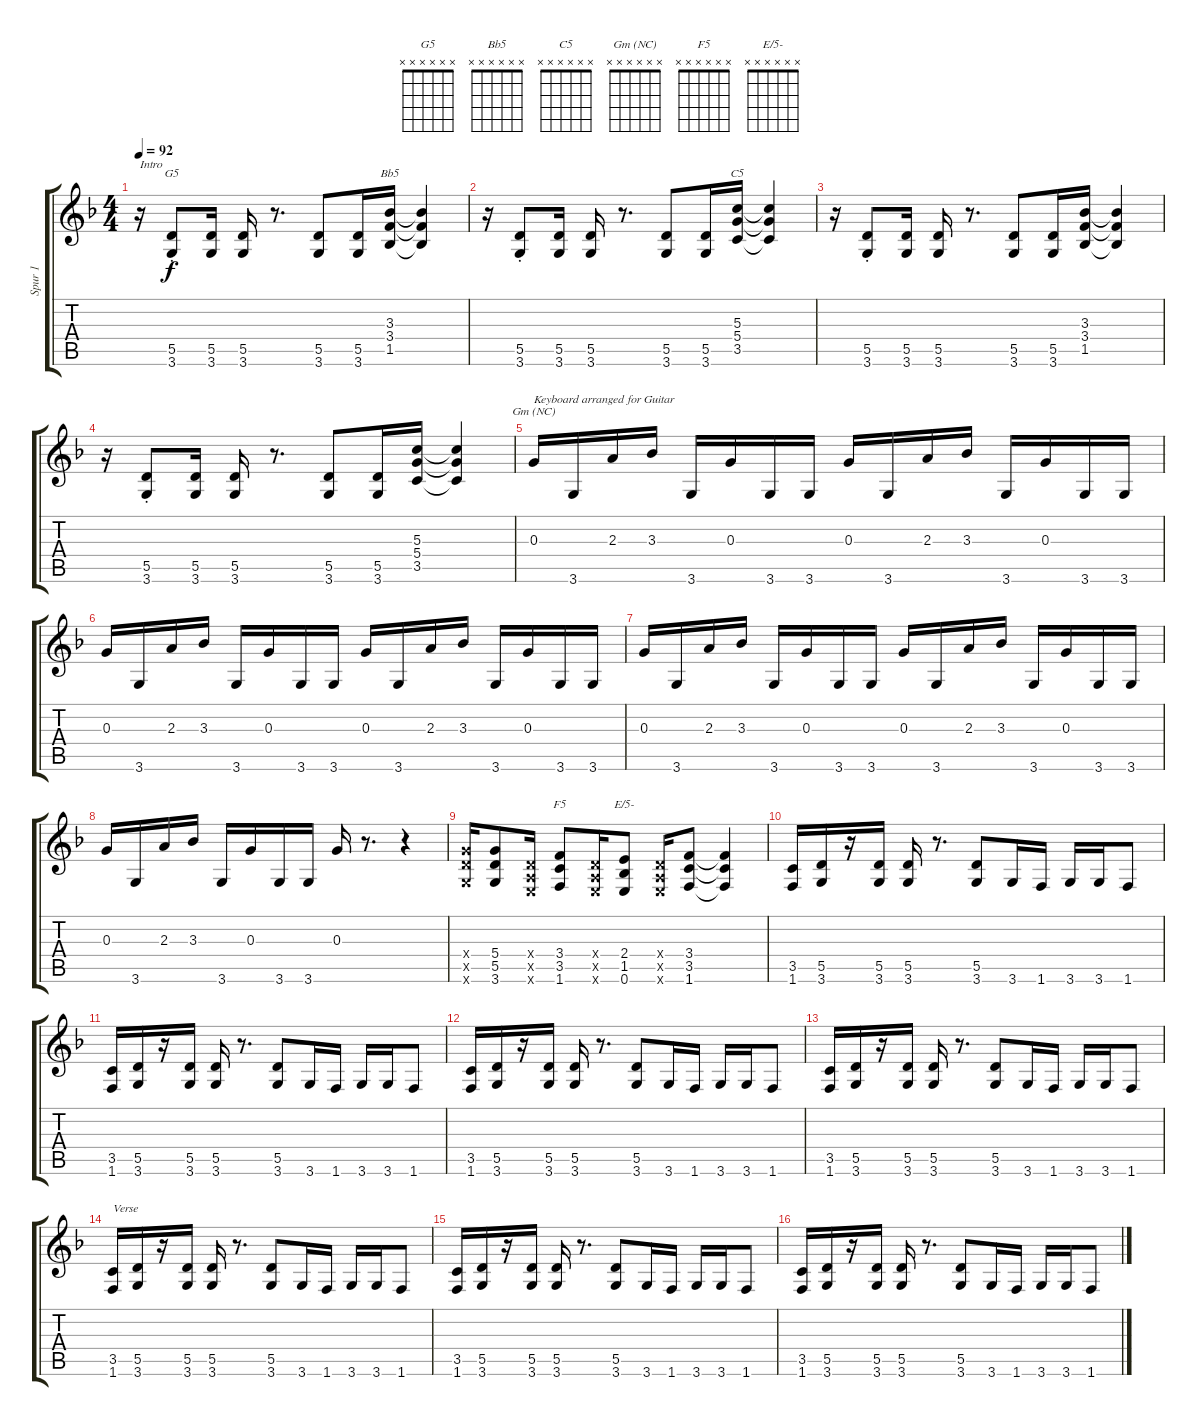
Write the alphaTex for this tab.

\track ("Spur 1" "Spur 1") {instrument distortionguitar}
\staff {score tabs}
\tuning (E4 B3 G3 D3 A2 E2) {hide}
\chord ("G5" x x x x x x)
\chord ("Bb5" x x x x x x)
\chord ("C5" x x x x x x)
\chord ("Gm (NC)" x x x x x x)
\chord ("F5" x x x x x x)
\chord ("E/5-" x x x x x x)
\ts (4 4)
\tempo 92
\clef g2
\ks f
r.16{txt "Intro" dy f instrument distortionguitar} (5.5 3.6{st}).8{ch "G5"} (5.5 3.6).16 (5.5 3.6).16 r.8{d} (5.5 3.6).8 (5.5 3.6).16 (3.3 3.4 1.5).16{ch "Bb5"} (3.3{t} 3.4{t} 1.5{t}).4 |
r.16 (5.5 3.6{st}).8 (5.5 3.6).16 (5.5 3.6).16 r.8{d} (5.5 3.6).8 (5.5 3.6).16 (5.3 5.4 3.5).16{ch "C5"} (5.3{t} 5.4{t} 3.5{t}).4 |
r.16 (5.5 3.6{st}).8 (5.5 3.6).16 (5.5 3.6).16 r.8{d} (5.5 3.6).8 (5.5 3.6).16 (3.3 3.4 1.5).16 (3.3{t} 3.4{t} 1.5{t}).4 |
r.16 (5.5 3.6{st}).8 (5.5 3.6).16 (5.5 3.6).16 r.8{d} (5.5 3.6).8 (5.5 3.6).16 (5.3 5.4 3.5).16 (5.3{t} 5.4{t} 3.5{t}).4 |
0.3.16{ch "Gm (NC)" txt "Keyboard arranged for Guitar"} 3.6.16 2.3.16 3.3.16 3.6.16 0.3.16 3.6.16 3.6.16 0.3.16 3.6.16 2.3.16 3.3.16 3.6.16 0.3.16 3.6.16 3.6.16 |
0.3.16 3.6.16 2.3.16 3.3.16 3.6.16 0.3.16 3.6.16 3.6.16 0.3.16 3.6.16 2.3.16 3.3.16 3.6.16 0.3.16 3.6.16 3.6.16 |
0.3.16 3.6.16 2.3.16 3.3.16 3.6.16 0.3.16 3.6.16 3.6.16 0.3.16 3.6.16 2.3.16 3.3.16 3.6.16 0.3.16 3.6.16 3.6.16 |
0.3.16 3.6.16 2.3.16 3.3.16 3.6.16 0.3.16 3.6.16 3.6.16 0.3.16 r.8{d} r.4 |
(5.4{x} 5.5{x} 3.6{x}).16 (5.4 5.5 3.6).8 (0.4{x} 0.5{x} 0.6{x}).16 (3.4 3.5 1.6).8{ch "F5"} (0.4{x} 0.5{x} 0.6{x}).16 (2.4 1.5 0.6).8{ch "E/5-"} (0.4{x} 0.5{x} 0.6{x}).16 (3.4 3.5 1.6).8 (3.4{t} 3.5{t} 1.6{t}).4 |
(3.5 1.6).16 (5.5 3.6).16 r.16 (5.5 3.6).16 (5.5 3.6).16 r.8{d} (5.5 3.6).8 3.6.16 1.6.16 3.6.16 3.6.16 1.6.8 |
(3.5 1.6).16 (5.5 3.6).16 r.16 (5.5 3.6).16 (5.5 3.6).16 r.8{d} (5.5 3.6).8 3.6.16 1.6.16 3.6.16 3.6.16 1.6.8 |
(3.5 1.6).16 (5.5 3.6).16 r.16 (5.5 3.6).16 (5.5 3.6).16 r.8{d} (5.5 3.6).8 3.6.16 1.6.16 3.6.16 3.6.16 1.6.8 |
(3.5 1.6).16 (5.5 3.6).16 r.16 (5.5 3.6).16 (5.5 3.6).16 r.8{d} (5.5 3.6).8 3.6.16 1.6.16 3.6.16 3.6.16 1.6.8 |
(3.5 1.6).16{txt "Verse"} (5.5 3.6).16 r.16 (5.5 3.6).16 (5.5 3.6).16 r.8{d} (5.5 3.6).8 3.6.16 1.6.16 3.6.16 3.6.16 1.6.8 |
(3.5 1.6).16 (5.5 3.6).16 r.16 (5.5 3.6).16 (5.5 3.6).16 r.8{d} (5.5 3.6).8 3.6.16 1.6.16 3.6.16 3.6.16 1.6.8 |
(3.5 1.6).16 (5.5 3.6).16 r.16 (5.5 3.6).16 (5.5 3.6).16 r.8{d} (5.5 3.6).8 3.6.16 1.6.16 3.6.16 3.6.16 1.6.8
